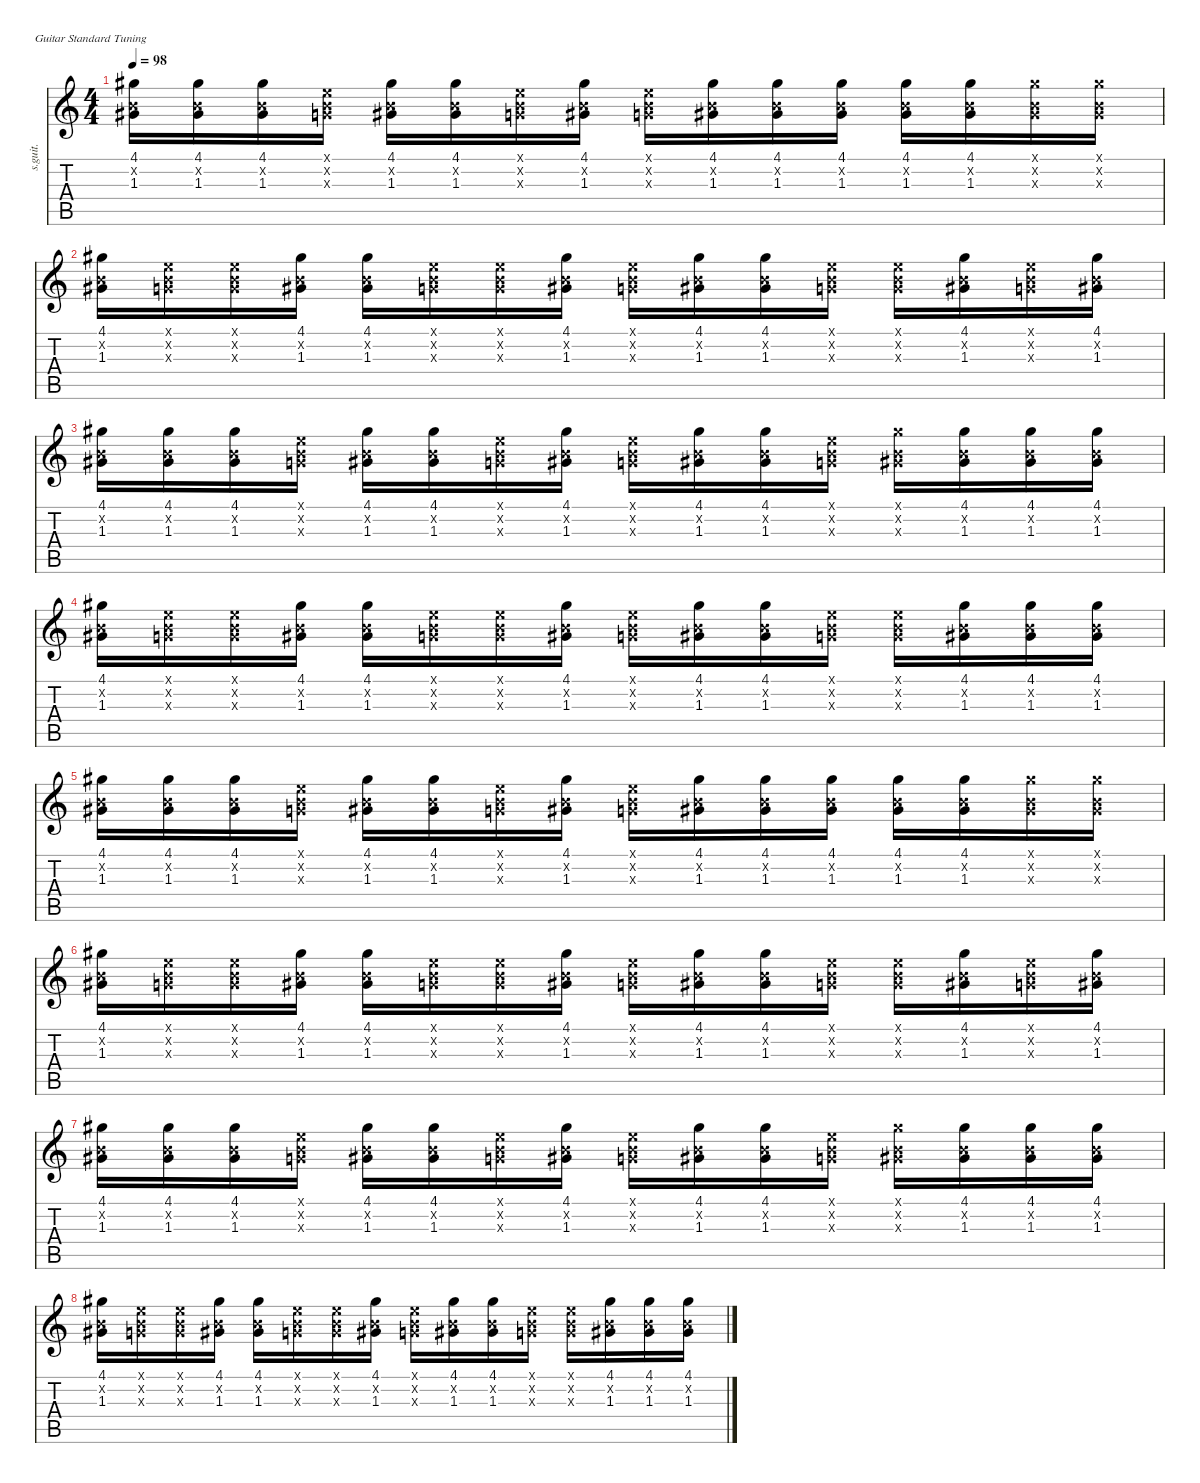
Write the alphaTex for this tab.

\defaultSystemsLayout 4
\hideDynamics
\bracketExtendMode nobrackets
\track ("Rythm Guitar" "s.guit.") {instrument electricguitarmuted}
\staff {score tabs}
\tuning (E4 B3 G3 D3 A2 E2)
\ts (4 4)
\tempo 98
\clef g2
\ks c
(4.1{acc #} 0.2{x} 1.3{acc #}).16{dy ff} (4.1{acc #} 0.2{x} 1.3{acc #}).16 (4.1{acc #} 0.2{x} 1.3{acc #}).16 (0.1{x} 0.2{x} 0.3{x}).16 (4.1{acc #} 0.2{x} 1.3{acc #}).16 (4.1{acc #} 0.2{x} 1.3{acc #}).16 (0.1{x} 0.2{x} 0.3{x}).16 (4.1{acc #} 0.2{x} 1.3{acc #}).16 (0.1{x} 0.2{x} 0.3{x}).16 (4.1{acc #} 0.2{x} 1.3{acc #}).16 (4.1{acc #} 0.2{x} 1.3{acc #}).16 (4.1{acc #} 0.2{x} 1.3{acc #}).16 (4.1{acc #} 0.2{x} 1.3{acc #}).16 (4.1{acc #} 0.2{x} 1.3{acc #}).16 (4.1{x acc #} 0.2{x} 1.3{x acc #}).16 (4.1{x acc #} 0.2{x} 1.3{x acc #}).16 |
(4.1{acc #} 0.2{x} 1.3{acc #}).16 (0.1{x} 0.2{x} 0.3{x}).16 (0.1{x} 0.2{x} 0.3{x}).16 (4.1{acc #} 0.2{x} 1.3{acc #}).16 (4.1{acc #} 0.2{x} 1.3{acc #}).16 (0.1{x} 0.2{x} 0.3{x}).16 (0.1{x} 0.2{x} 0.3{x}).16 (4.1{acc #} 0.2{x} 1.3{acc #}).16 (0.1{x} 0.2{x} 0.3{x}).16 (4.1{acc #} 0.2{x} 1.3{acc #}).16 (4.1{acc #} 0.2{x} 1.3{acc #}).16 (0.1{x} 0.2{x} 0.3{x}).16 (0.1{x} 0.2{x} 0.3{x}).16 (4.1{acc #} 0.2{x} 1.3{acc #}).16 (0.1{x} 0.2{x} 0.3{x}).16 (4.1{acc #} 0.2{x} 1.3{acc #}).16 |
(4.1{acc #} 0.2{x} 1.3{acc #}).16 (4.1{acc #} 0.2{x} 1.3{acc #}).16 (4.1{acc #} 0.2{x} 1.3{acc #}).16 (0.1{x} 0.2{x} 0.3{x}).16 (4.1{acc #} 0.2{x} 1.3{acc #}).16 (4.1{acc #} 0.2{x} 1.3{acc #}).16 (0.1{x} 0.2{x} 0.3{x}).16 (4.1{acc #} 0.2{x} 1.3{acc #}).16 (0.1{x} 0.2{x} 0.3{x}).16 (4.1{acc #} 0.2{x} 1.3{acc #}).16 (4.1{acc #} 0.2{x} 1.3{acc #}).16 (0.1{x} 0.2{x} 0.3{x}).16 (4.1{x acc #} 0.2{x} 1.3{x acc #}).16 (4.1{acc #} 0.2{x} 1.3{acc #}).16 (4.1{acc #} 0.2{x} 1.3{acc #}).16 (4.1{acc #} 0.2{x} 1.3{acc #}).16 |
(4.1{acc #} 0.2{x} 1.3{acc #}).16 (0.1{x} 0.2{x} 0.3{x}).16 (0.1{x} 0.2{x} 0.3{x}).16 (4.1{acc #} 0.2{x} 1.3{acc #}).16 (4.1{acc #} 0.2{x} 1.3{acc #}).16 (0.1{x} 0.2{x} 0.3{x}).16 (0.1{x} 0.2{x} 0.3{x}).16 (4.1{acc #} 0.2{x} 1.3{acc #}).16 (0.1{x} 0.2{x} 0.3{x}).16 (4.1{acc #} 0.2{x} 1.3{acc #}).16 (4.1{acc #} 0.2{x} 1.3{acc #}).16 (0.1{x} 0.2{x} 0.3{x}).16 (0.1{x} 0.2{x} 0.3{x}).16 (4.1{acc #} 0.2{x} 1.3{acc #}).16 (4.1{acc #} 0.2{x} 1.3{acc #}).16 (4.1{acc #} 0.2{x} 1.3{acc #}).16 |
(4.1{acc #} 0.2{x} 1.3{acc #}).16 (4.1{acc #} 0.2{x} 1.3{acc #}).16 (4.1{acc #} 0.2{x} 1.3{acc #}).16 (0.1{x} 0.2{x} 0.3{x}).16 (4.1{acc #} 0.2{x} 1.3{acc #}).16 (4.1{acc #} 0.2{x} 1.3{acc #}).16 (0.1{x} 0.2{x} 0.3{x}).16 (4.1{acc #} 0.2{x} 1.3{acc #}).16 (0.1{x} 0.2{x} 0.3{x}).16 (4.1{acc #} 0.2{x} 1.3{acc #}).16 (4.1{acc #} 0.2{x} 1.3{acc #}).16 (4.1{acc #} 0.2{x} 1.3{acc #}).16 (4.1{acc #} 0.2{x} 1.3{acc #}).16 (4.1{acc #} 0.2{x} 1.3{acc #}).16 (4.1{x acc #} 0.2{x} 1.3{x acc #}).16 (4.1{x acc #} 0.2{x} 1.3{x acc #}).16 |
(4.1{acc #} 0.2{x} 1.3{acc #}).16 (0.1{x} 0.2{x} 0.3{x}).16 (0.1{x} 0.2{x} 0.3{x}).16 (4.1{acc #} 0.2{x} 1.3{acc #}).16 (4.1{acc #} 0.2{x} 1.3{acc #}).16 (0.1{x} 0.2{x} 0.3{x}).16 (0.1{x} 0.2{x} 0.3{x}).16 (4.1{acc #} 0.2{x} 1.3{acc #}).16 (0.1{x} 0.2{x} 0.3{x}).16 (4.1{acc #} 0.2{x} 1.3{acc #}).16 (4.1{acc #} 0.2{x} 1.3{acc #}).16 (0.1{x} 0.2{x} 0.3{x}).16 (0.1{x} 0.2{x} 0.3{x}).16 (4.1{acc #} 0.2{x} 1.3{acc #}).16 (0.1{x} 0.2{x} 0.3{x}).16 (4.1{acc #} 0.2{x} 1.3{acc #}).16 |
(4.1{acc #} 0.2{x} 1.3{acc #}).16 (4.1{acc #} 0.2{x} 1.3{acc #}).16 (4.1{acc #} 0.2{x} 1.3{acc #}).16 (0.1{x} 0.2{x} 0.3{x}).16 (4.1{acc #} 0.2{x} 1.3{acc #}).16 (4.1{acc #} 0.2{x} 1.3{acc #}).16 (0.1{x} 0.2{x} 0.3{x}).16 (4.1{acc #} 0.2{x} 1.3{acc #}).16 (0.1{x} 0.2{x} 0.3{x}).16 (4.1{acc #} 0.2{x} 1.3{acc #}).16 (4.1{acc #} 0.2{x} 1.3{acc #}).16 (0.1{x} 0.2{x} 0.3{x}).16 (4.1{x acc #} 0.2{x} 1.3{x acc #}).16 (4.1{acc #} 0.2{x} 1.3{acc #}).16 (4.1{acc #} 0.2{x} 1.3{acc #}).16 (4.1{acc #} 0.2{x} 1.3{acc #}).16 |
(4.1{acc #} 0.2{x} 1.3{acc #}).16 (0.1{x} 0.2{x} 0.3{x}).16 (0.1{x} 0.2{x} 0.3{x}).16 (4.1{acc #} 0.2{x} 1.3{acc #}).16 (4.1{acc #} 0.2{x} 1.3{acc #}).16 (0.1{x} 0.2{x} 0.3{x}).16 (0.1{x} 0.2{x} 0.3{x}).16 (4.1{acc #} 0.2{x} 1.3{acc #}).16 (0.1{x} 0.2{x} 0.3{x}).16 (4.1{acc #} 0.2{x} 1.3{acc #}).16 (4.1{acc #} 0.2{x} 1.3{acc #}).16 (0.1{x} 0.2{x} 0.3{x}).16 (0.1{x} 0.2{x} 0.3{x}).16 (4.1{acc #} 0.2{x} 1.3{acc #}).16 (4.1{acc #} 0.2{x} 1.3{acc #}).16 (4.1{acc #} 0.2{x} 1.3{acc #}).16
